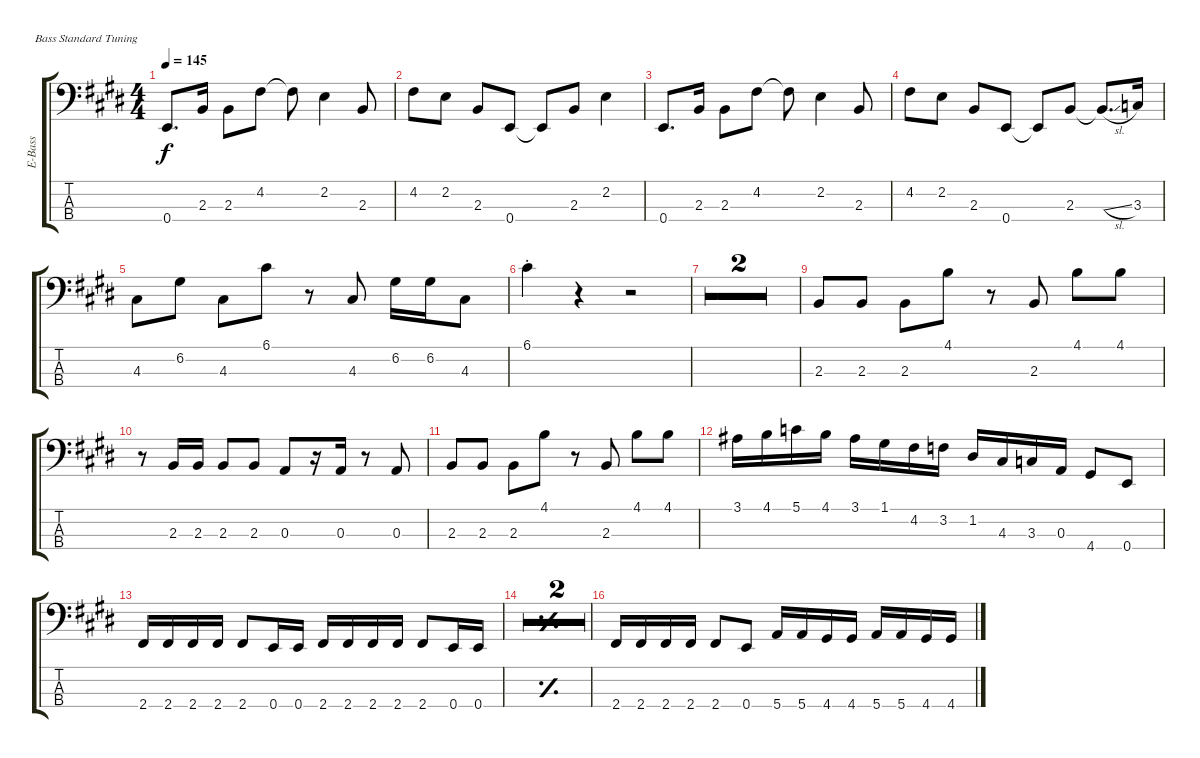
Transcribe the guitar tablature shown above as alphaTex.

\defaultSystemsLayout 4
\bracketExtendMode groupsimilarinstruments
\otherSystemsTrackNameOrientation horizontal
\track ("Electric Bass" "E-Bass") {multiBarRest instrument electricbassfinger}
\staff {score tabs}
\tuning (G2 D2 A1 E1)
\ts (4 4)
\tempo 145
\clef f4
\ks e
0.4{acc forcenatural}.8{d dy f} 2.3{acc forcenatural}.16 2.3{acc forcenatural}.8 4.2{acc #}.8 4.2{t acc #}.8 2.2{acc forcenatural}.4 2.3{acc forcenatural}.8 |
4.2{acc #}.8 2.2{acc forcenatural}.8 2.3{acc forcenatural}.8 0.4{acc forcenatural}.8 0.4{t acc forcenatural}.8 2.3{acc forcenatural}.8 2.2{acc forcenatural}.4 |
0.4{acc forcenatural}.8{d} 2.3{acc forcenatural}.16 2.3{acc forcenatural}.8 4.2{acc #}.8 4.2{t acc #}.8 2.2{acc forcenatural}.4 2.3{acc forcenatural}.8 |
4.2{acc #}.8 2.2{acc forcenatural}.8 2.3{acc forcenatural}.8 0.4{acc forcenatural}.8 0.4{t acc forcenatural}.8 2.3{acc forcenatural}.8 2.3{sl t acc forcenatural}.8{d} 3.3{acc forcenatural}.16 |
4.3{acc #}.8 6.2{acc #}.8 4.3{acc #}.8 6.1{acc #}.8 r.8 4.3{acc #}.8 6.2{acc #}.16 6.2{acc #}.16 4.3{acc #}.8 |
6.1{st acc #}.4 r.4 r.2 |
\simile firstofdouble
|
\simile secondofdouble
|
\simile none
2.3{acc forcenatural}.8 2.3{acc forcenatural}.8 2.3{acc forcenatural}.8 4.1{acc forcenatural}.8 r.8 2.3{acc forcenatural}.8 4.1{acc forcenatural}.8 4.1{acc forcenatural}.8 |
r.8 2.3{acc forcenatural}.16 2.3{acc forcenatural}.16 2.3{acc forcenatural}.8 2.3{acc forcenatural}.8 0.3{acc forcenatural}.8 r.16 0.3{acc forcenatural}.16 r.8 0.3{acc forcenatural}.8 |
2.3{acc forcenatural}.8 2.3{acc forcenatural}.8 2.3{acc forcenatural}.8 4.1{acc forcenatural}.8 r.8 2.3{acc forcenatural}.8 4.1{acc forcenatural}.8 4.1{acc forcenatural}.8 |
3.1{acc #}.16 4.1{acc forcenatural}.16 5.1{acc forcenatural}.16 4.1{acc forcenatural}.16 3.1{acc #}.16 1.1{acc #}.16 4.2{acc #}.16 3.2{acc forcenatural}.16 1.2{acc #}.16 4.3{acc #}.16 3.3{acc forcenatural}.16 0.3{acc forcenatural}.16 4.4{acc #}.8 0.4{acc forcenatural}.8 |
2.4{acc #}.16 2.4{acc #}.16 2.4{acc #}.16 2.4{acc #}.16 2.4{acc #}.8 0.4{acc forcenatural}.16 0.4{acc forcenatural}.16 2.4{acc #}.16 2.4{acc #}.16 2.4{acc #}.16 2.4{acc #}.16 2.4{acc #}.8 0.4{acc forcenatural}.16 0.4{acc forcenatural}.16 |
\simile simple
|
|
\simile none
2.4{acc #}.16 2.4{acc #}.16 2.4{acc #}.16 2.4{acc #}.16 2.4{acc #}.8 0.4{acc forcenatural}.8 5.4{acc forcenatural}.16 5.4{acc forcenatural}.16 4.4{acc #}.16 4.4{acc #}.16 5.4{acc forcenatural}.16 5.4{acc forcenatural}.16 4.4{acc #}.16 4.4{acc #}.16
